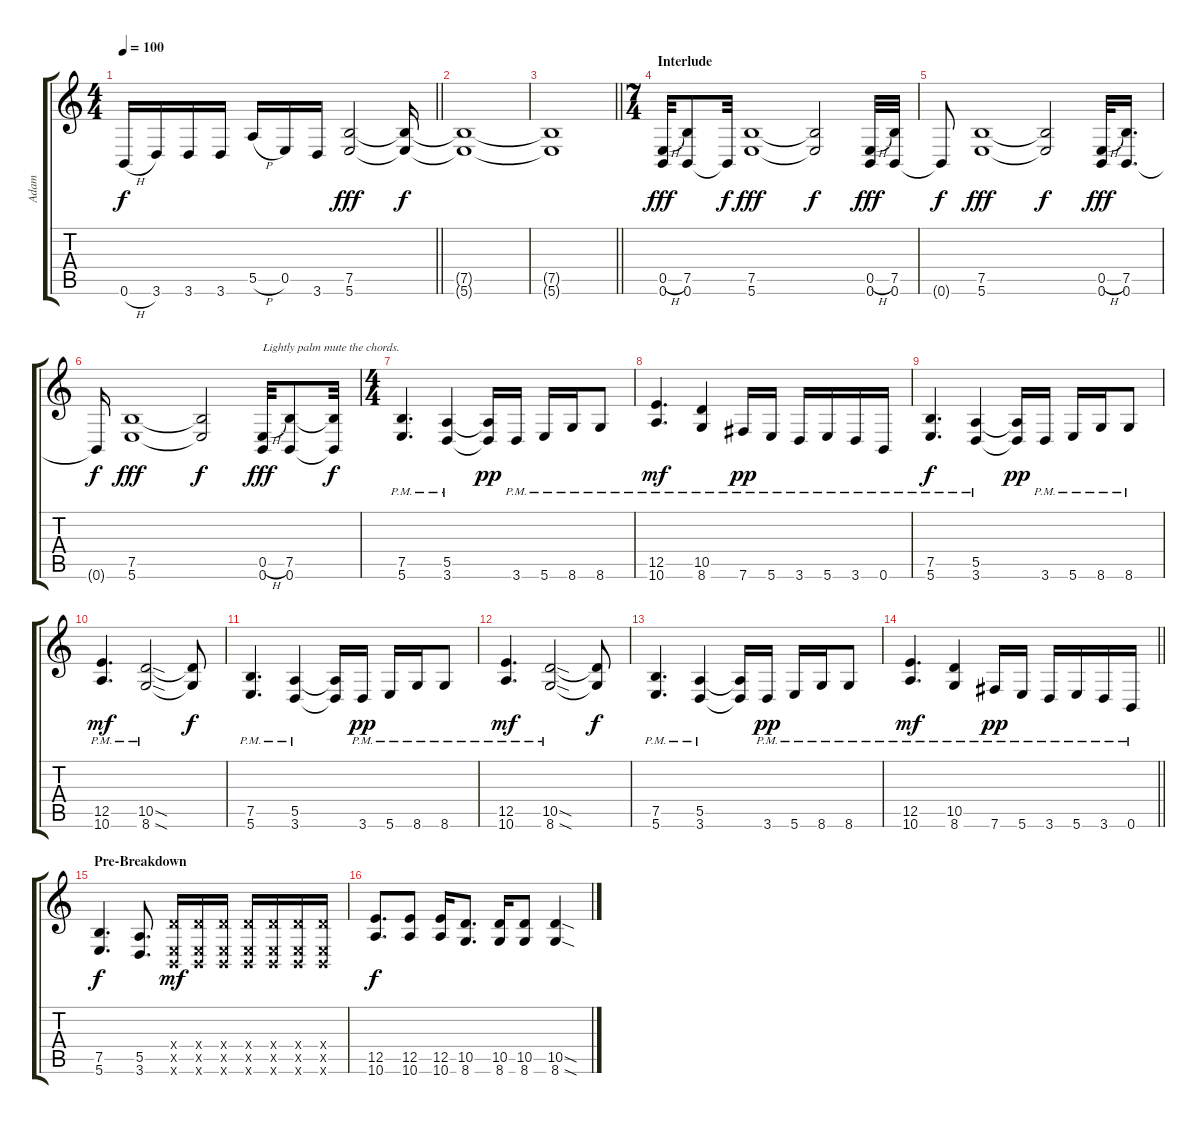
\track ("Adam" "Adam") {instrument distortionguitar}
\staff {score tabs}
\tuning (E4 B3 G3 D3 E2 B1) {hide}
\ts (4 4)
\tempo 100
\clef g2
\barLineRight lightlight
\ks c
0.6{h}.16{dy f} 3.6.16 3.6.16 3.6.16 5.5{h}.16 0.5.16 3.6.16 (7.5 5.6).2{dy fff} (7.5{t} 5.6{t}).16{dy f} |
(7.5{t} 5.6{t}).1 |
\barLineRight lightlight
(7.5{t} 5.6{t}).1 |
\ts (7 4)
\section ("" "Interlude")
(0.5{h} 0.6).32{dy fff} (7.5 0.6).8 0.6{t}.32{dy f} (7.5 5.6).1{dy fff} (7.5{t} 5.6{t}).2{dy f} (0.5{h} 0.6).32{dy fff} (7.5 0.6).32 |
0.6{t}.8{dy f} (7.5 5.6).1{dy fff} (7.5{t} 5.6{t}).2{dy f} (0.5{h} 0.6).32{dy fff} (7.5 0.6).16{d} |
0.6{t}.16{dy f} (7.5 5.6).1{dy fff} (7.5{t} 5.6{t}).2{dy f} (0.5{h} 0.6).32{txt "Lightly palm mute the chords." dy fff} (7.5 0.6).8 (7.5{t} 0.6{t}).32{dy f} |
\ts (4 4)
(7.5{pm} 5.6).4{d volume 9} (5.5{pm} 3.6).4 (5.5{t} 3.6{t}).16{dy pp} 3.6{pm}.16 5.6{pm}.16 8.6{pm}.16 8.6{pm}.8 |
(12.5{pm} 10.6).4{d dy mf} (10.5{pm} 8.6).4 7.6{pm}.16{dy pp} 5.6{pm}.16 3.6{pm}.16 5.6{pm}.16 3.6{pm}.16 0.6{pm}.16 |
(7.5{pm} 5.6).4{d dy f} (5.5{pm} 3.6).4 (5.5{t} 3.6{t}).16{dy pp} 3.6{pm}.16 5.6{pm}.16 8.6{pm}.16 8.6{pm}.8 |
(12.5{pm} 10.6).4{d dy mf} (10.5{sod pm} 8.6{sod}).2 (10.5{t} 8.6{t}).8{dy f} |
(7.5{pm} 5.6).4{d} (5.5{pm} 3.6).4 (5.5{t} 3.6{t}).16 3.6{pm}.16{dy pp} 5.6{pm}.16 8.6{pm}.16 8.6{pm}.8 |
(12.5{pm} 10.6).4{d dy mf} (10.5{sod pm} 8.6{sod}).2 (10.5{t} 8.6{t}).8{dy f} |
(7.5{pm} 5.6).4{d} (5.5{pm} 3.6).4 (5.5{t} 3.6{t}).16 3.6{pm}.16{dy pp} 5.6{pm}.16 8.6{pm}.16 8.6{pm}.8 |
\barLineRight lightlight
(12.5{pm} 10.6).4{d dy mf} (10.5{pm} 8.6).4 7.6{pm}.16{dy pp} 5.6{pm}.16 3.6{pm}.16 5.6{pm}.16 3.6{pm}.16 0.6{pm}.16 |
\section ("" "Pre-Breakdown")
(7.5 5.6).4{d dy f volume 14} (5.5 3.6).8{d} (0.4{x} 0.5{x} 0.6{x}).16{dy mf} (0.4{x} 0.5{x} 0.6{x}).16 (0.4{x} 0.5{x} 0.6{x}).16 (0.4{x} 0.5{x} 0.6{x}).16 (0.4{x} 0.5{x} 0.6{x}).16 (0.4{x} 0.5{x} 0.6{x}).16 (0.4{x} 0.5{x} 0.6{x}).16 |
(12.5 10.6).8{d dy f} (12.5 10.6).8 (12.5 10.6).16 (10.5 8.6).8{d} (10.5 8.6).16 (10.5 8.6).8 (10.5{sod} 8.6{sod}).4
